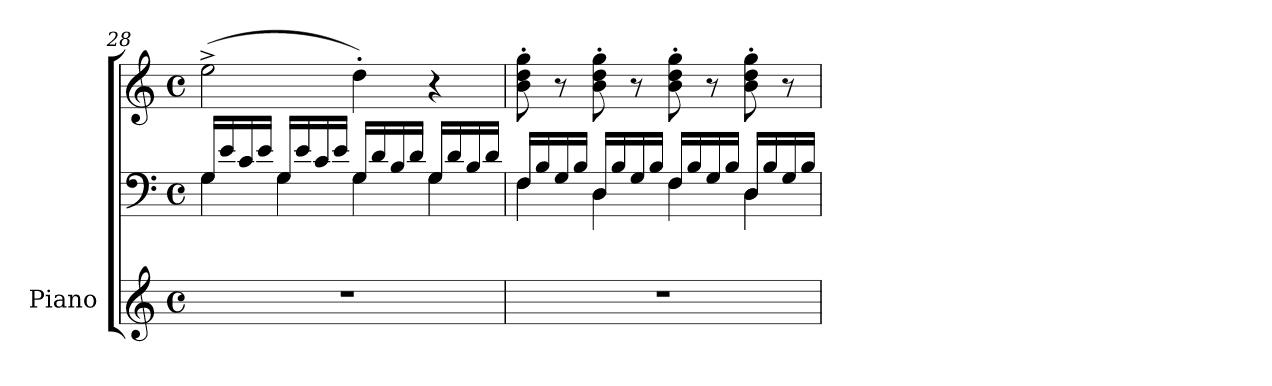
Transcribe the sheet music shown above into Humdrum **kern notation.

**kern	**kern	**kern
*part1	*part1	*part1
*staff3	*staff2	*staff1
*I"Piano	*	*
*I'Pno	*	*
*clefG2	*clefF4	*clefG2
*k[]	*k[]	*k[]
*M4/4	*M4/4	*M4/4
*met(c)	*met(c)	*met(c)
=28	=28	=28
*	*^	*
1r	16G/LL	4G\	(>2ee^\
.	16e/	.	.
.	16c/	.	.
.	16e/JJ	.	.
.	16G/LL	4G\	.
.	16e/	.	.
.	16c/	.	.
.	16e/JJ	.	.
.	16G/LL	4G\	4dd'\)
.	16d/	.	.
.	16B/	.	.
.	16d/JJ	.	.
.	16G/LL	4G\	4r
.	16d/	.	.
.	16B/	.	.
.	16d/JJ	.	.
=29	=29	=29	=29
1r	16F/LL	4F\	8b\' 8dd\' 8gg\'
.	16B/	.	.
.	16G/	.	8r
.	16B/JJ	.	.
.	16D/LL	4D\	8b\' 8dd\' 8gg\'
.	16B/	.	.
.	16G/	.	8r
.	16B/JJ	.	.
.	16F/LL	4F\	8b\' 8dd\' 8gg\'
.	16B/	.	.
.	16G/	.	8r
.	16B/JJ	.	.
.	16D/LL	4D\	8b\' 8dd\' 8gg\'
.	16B/	.	.
.	16G/	.	8r
.	16B/JJ	.	.
*	*v	*v	*
=	=	=
*-	*-	*-
